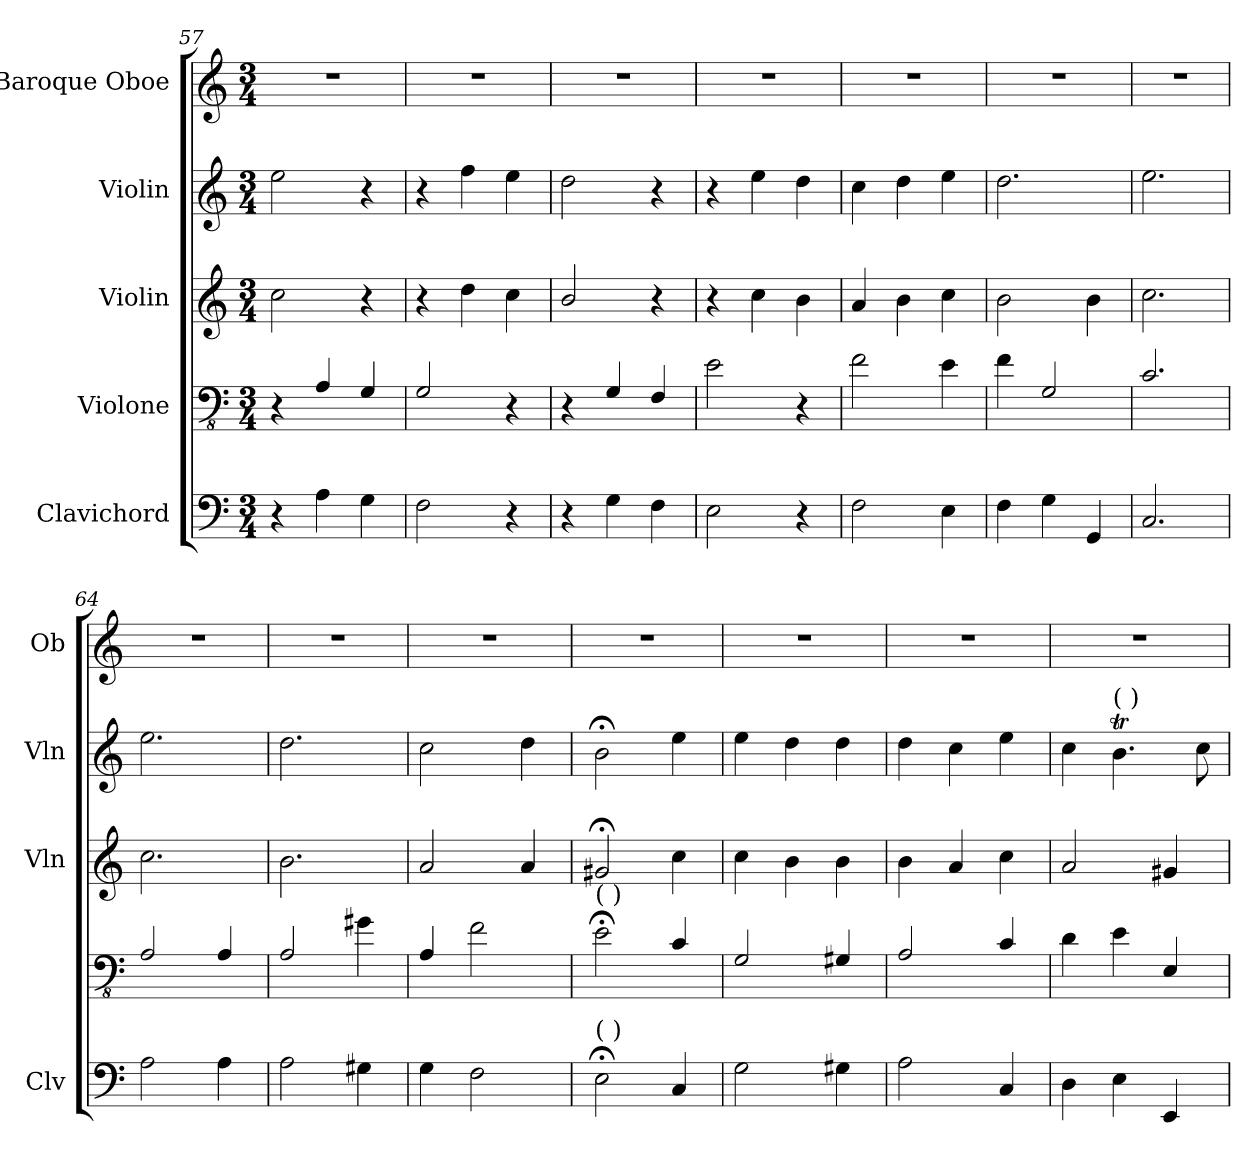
**kern	**kern	**kern	**kern	**kern
*part5	*part4	*part3	*part2	*part1
*staff5	*staff4	*staff3	*staff2	*staff1
*I"Clavichord	*I"Violone	*I"Violin	*I"Violin	*I"Baroque Oboe
*I'Clv	*	*I'Vln	*I'Vln	*I'Ob
*clefF4	*clefFv4	*clefG2	*clefG2	*clefG2
*	*ITrd7c12	*	*	*
*k[]	*k[]	*k[]	*k[]	*k[]
*M3/4	*M3/4	*M3/4	*M3/4	*M3/4
=57	=57	=57	=57	=57
4r	4r	2cc\	2ee\	2.r
4A\	4AAA/	.	.	.
4G\	4GGG/	4r	4r	.
=58	=58	=58	=58	=58
2F\	2GGG/	4r	4r	2.r
.	.	4dd\	4ff\	.
4r	4r	4cc\	4ee\	.
=59	=59	=59	=59	=59
4r	4r	2b/	2dd\	2.r
4G\	4GGG/	.	.	.
4F\	4FFF/	4r	4r	.
=60	=60	=60	=60	=60
2E\	2EE\	4r	4r	2.r
.	.	4cc\	4ee\	.
4r	4r	4b\	4dd\	.
!!LO:LB:g=z
=61	=61	=61	=61	=61
2F\	2FF\	4a/	4cc\	2.r
.	.	4b\	4dd\	.
4E\	4EE\	4cc\	4ee\	.
=62	=62	=62	=62	=62
4F\	4FF\	2b\	2.dd\	2.r
4G\	2GGG/	.	.	.
4GG/	.	4b\	.	.
=63	=63	=63	=63	=63
2.C/	2.CC/	2.cc\	2.ee\	2.r
=64	=64	=64	=64	=64
2A\	2AAA/	2.cc\	2.ee\	2.r
4A\	4AAA/	.	.	.
=65	=65	=65	=65	=65
2A\	2AAA/	2.b\	2.dd\	2.r
4G#X\	4GG#X\	.	.	.
=66	=66	=66	=66	=66
4G\	4AAA/	2a/	2cc\	2.r
2F\	2FF\	.	.	.
.	.	4a/	4dd\	.
=67	=67	=67	=67	=67
!	!LO:TX:a:t=(      )	!	!	!
!LO:TX:a:t=(      )	!	!	!	!
2E;<\	2EE;<\	2g#X;</	2b;<\	2.r
4C/	4CC/	4cc\	4ee\	.
=68	=68	=68	=68	=68
2G\	2GGG/	4cc\	4ee\	2.r
.	.	4b\	4dd\	.
4G#X\	4GGG#X/	4b\	4dd\	.
=69	=69	=69	=69	=69
2A\	2AAA/	4b\	4dd\	2.r
.	.	4a/	4cc\	.
4C/	4CC/	4cc\	4ee\	.
=70	=70	=70	=70	=70
4D\	4DD\	2a/	4cc\	2.r
!	!	!	!LO:TX:a:t=(    )	!
4E\	4EE\	.	4.bt\	.
4EE/	4EEE/	4g#X/	.	.
.	.	.	8cc\	.
=	=	=	=	=
*-	*-	*-	*-	*-
